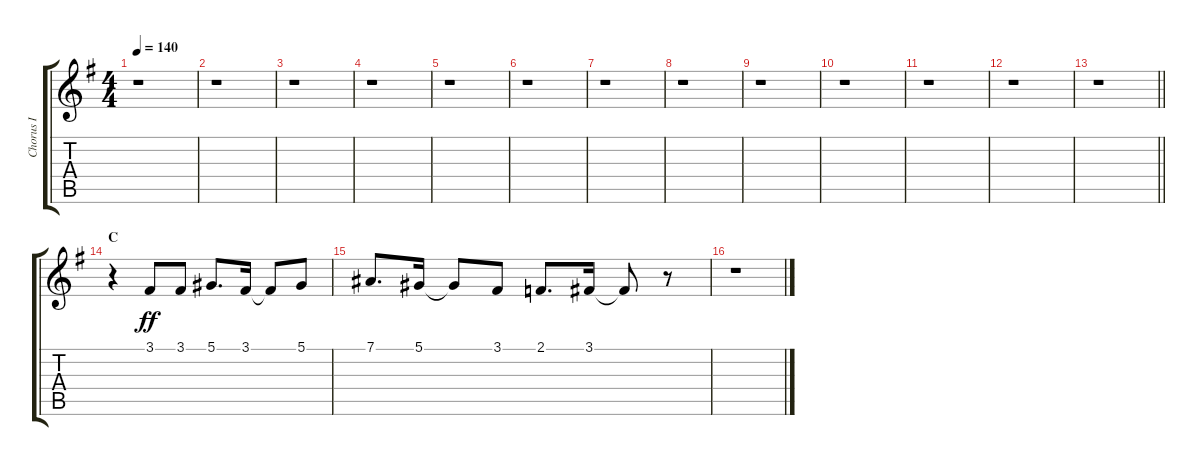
\track ("Chorus I" "Chorus I") {instrument voiceoohs}
\staff {score tabs}
\tuning (Eb4 Bb3 Gb3 Db3 Ab2 Eb2) {hide}
\ts (4 4)
\tempo 140
\clef g2
\ks g
r.1{dy ff} |
r.1 |
r.1 |
r.1 |
r.1 |
r.1 |
r.1 |
r.1 |
r.1 |
r.1 |
r.1 |
r.1 |
\barLineRight lightlight
r.1 |
\section ("" "C")
r.4 3.1.8 3.1.8 5.1.8{d} 3.1.16 3.1{t}.8 5.1.8 |
7.1.8{d} 5.1.16 5.1{t}.8 3.1.8 2.1.8{d} 3.1.16 3.1{t}.8 r.8 |
r.1
